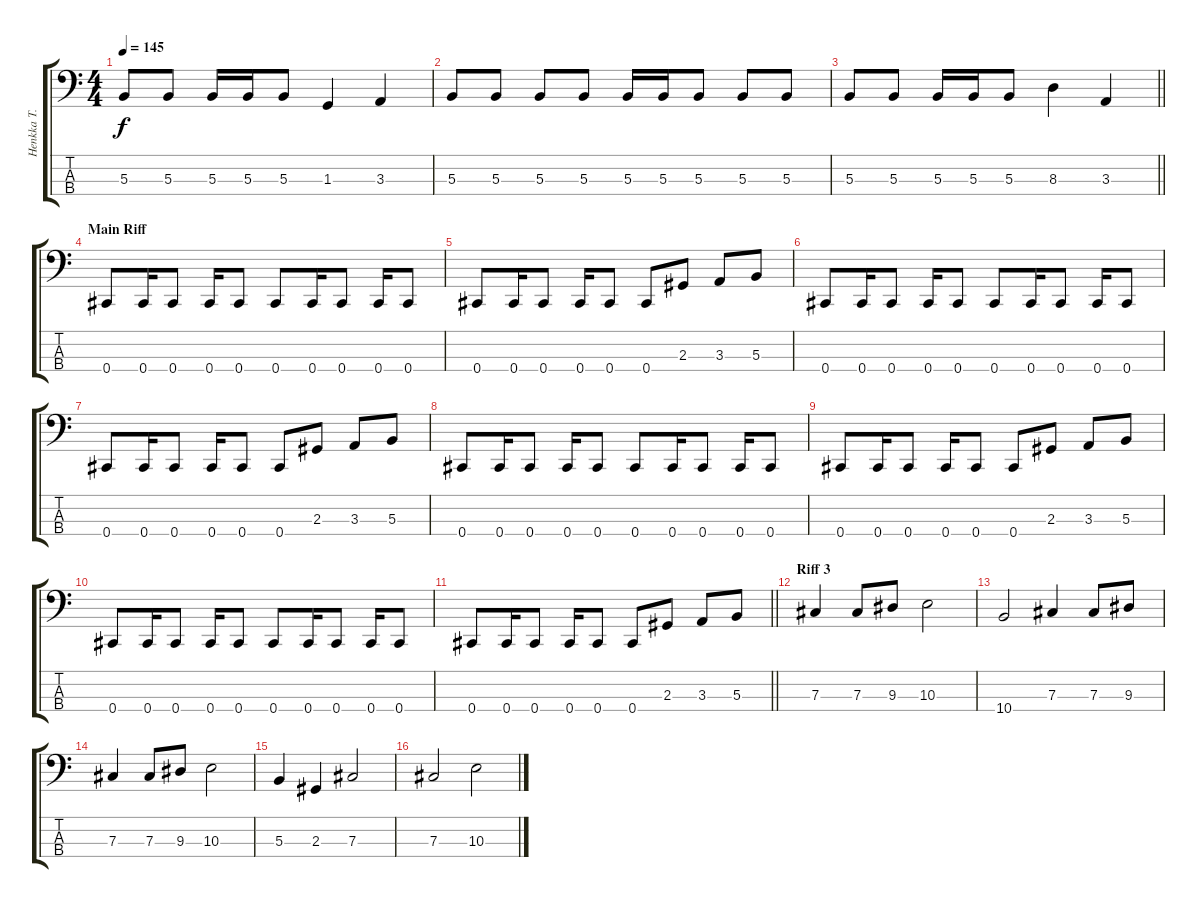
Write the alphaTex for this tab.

\track ("Henkka T. Blacksmith" "Henkka T. ") {instrument electricbasspick}
\staff {score tabs}
\tuning (E2 B1 Gb1 Db1) {hide}
\ts (4 4)
\tempo 145
\clef f4
\ks c
5.3.8{dy f} 5.3.8 5.3.16 5.3.16 5.3.8 1.3.4 3.3.4 |
5.3.8 5.3.8 5.3.8 5.3.8 5.3.16 5.3.16 5.3.8 5.3.8 5.3.8 |
\barLineRight lightlight
5.3.8 5.3.8 5.3.16 5.3.16 5.3.8 8.3.4 3.3.4 |
\section ("" "Main Riff")
0.4.8 0.4.16 0.4.8 0.4.16 0.4.8 0.4.8 0.4.16 0.4.8 0.4.16 0.4.8 |
0.4.8 0.4.16 0.4.8 0.4.16 0.4.8 0.4.8 2.3.8 3.3.8 5.3.8 |
0.4.8 0.4.16 0.4.8 0.4.16 0.4.8 0.4.8 0.4.16 0.4.8 0.4.16 0.4.8 |
0.4.8 0.4.16 0.4.8 0.4.16 0.4.8 0.4.8 2.3.8 3.3.8 5.3.8 |
0.4.8 0.4.16 0.4.8 0.4.16 0.4.8 0.4.8 0.4.16 0.4.8 0.4.16 0.4.8 |
0.4.8 0.4.16 0.4.8 0.4.16 0.4.8 0.4.8 2.3.8 3.3.8 5.3.8 |
0.4.8 0.4.16 0.4.8 0.4.16 0.4.8 0.4.8 0.4.16 0.4.8 0.4.16 0.4.8 |
\barLineRight lightlight
0.4.8 0.4.16 0.4.8 0.4.16 0.4.8 0.4.8 2.3.8 3.3.8 5.3.8 |
\section ("" "Riff 3")
7.3.4 7.3.8 9.3.8 10.3.2 |
10.4.2 7.3.4 7.3.8 9.3.8 |
7.3.4 7.3.8 9.3.8 10.3.2 |
5.3.4 2.3.4 7.3.2 |
7.3.2 10.3.2
